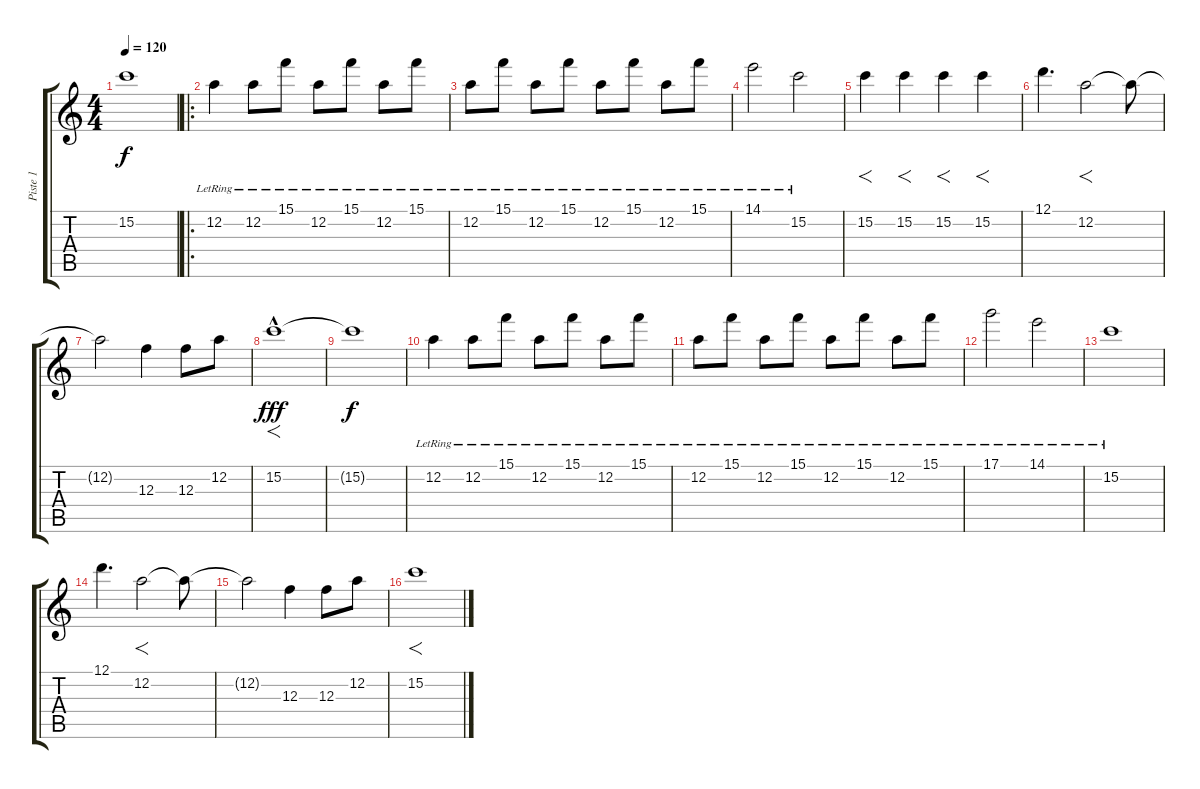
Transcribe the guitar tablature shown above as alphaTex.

\track ("Piste 1" "Piste 1") {instrument electricguitarclean}
\staff {score tabs}
\tuning (D4 A3 F3 C3 G2 C2) {hide}
\ts (4 4)
\tempo 120
\clef g2
\ks c
15.2{t}.1{dy f} |
\ro
12.2{lr}.4{instrument electricguitarclean} 12.2{lr}.8 15.1{lr}.8 12.2{lr}.8 15.1{lr}.8 12.2{lr}.8 15.1{lr}.8 |
12.2{lr}.8{volume 4} 15.1{lr}.8 12.2{lr}.8 15.1{lr}.8 12.2{lr}.8 15.1{lr}.8 12.2{lr}.8 15.1{lr}.8 |
14.1{lr}.2{volume 13} 15.2{lr}.2 |
15.2.4{f} 15.2.4{f} 15.2.4{f} 15.2.4{f} |
12.1.4{d} 12.2.2{f} 12.2{t}.8 |
12.2{t}.2 12.3.4 12.3.8 12.2.8 |
15.2{hac}.1{f dy fff} |
15.2{t}.1{dy f} |
12.2{lr}.4 12.2{lr}.8 15.1{lr}.8 12.2{lr}.8 15.1{lr}.8 12.2{lr}.8 15.1{lr}.8 |
12.2{lr}.8{volume 4} 15.1{lr}.8 12.2{lr}.8 15.1{lr}.8 12.2{lr}.8 15.1{lr}.8 12.2{lr}.8 15.1{lr}.8 |
17.1{lr}.2{volume 13} 14.1{lr}.2 |
15.2{lr}.1 |
12.1.4{d} 12.2.2{f} 12.2{t}.8 |
12.2{t}.2 12.3.4 12.3.8 12.2.8 |
15.2.1{f}
